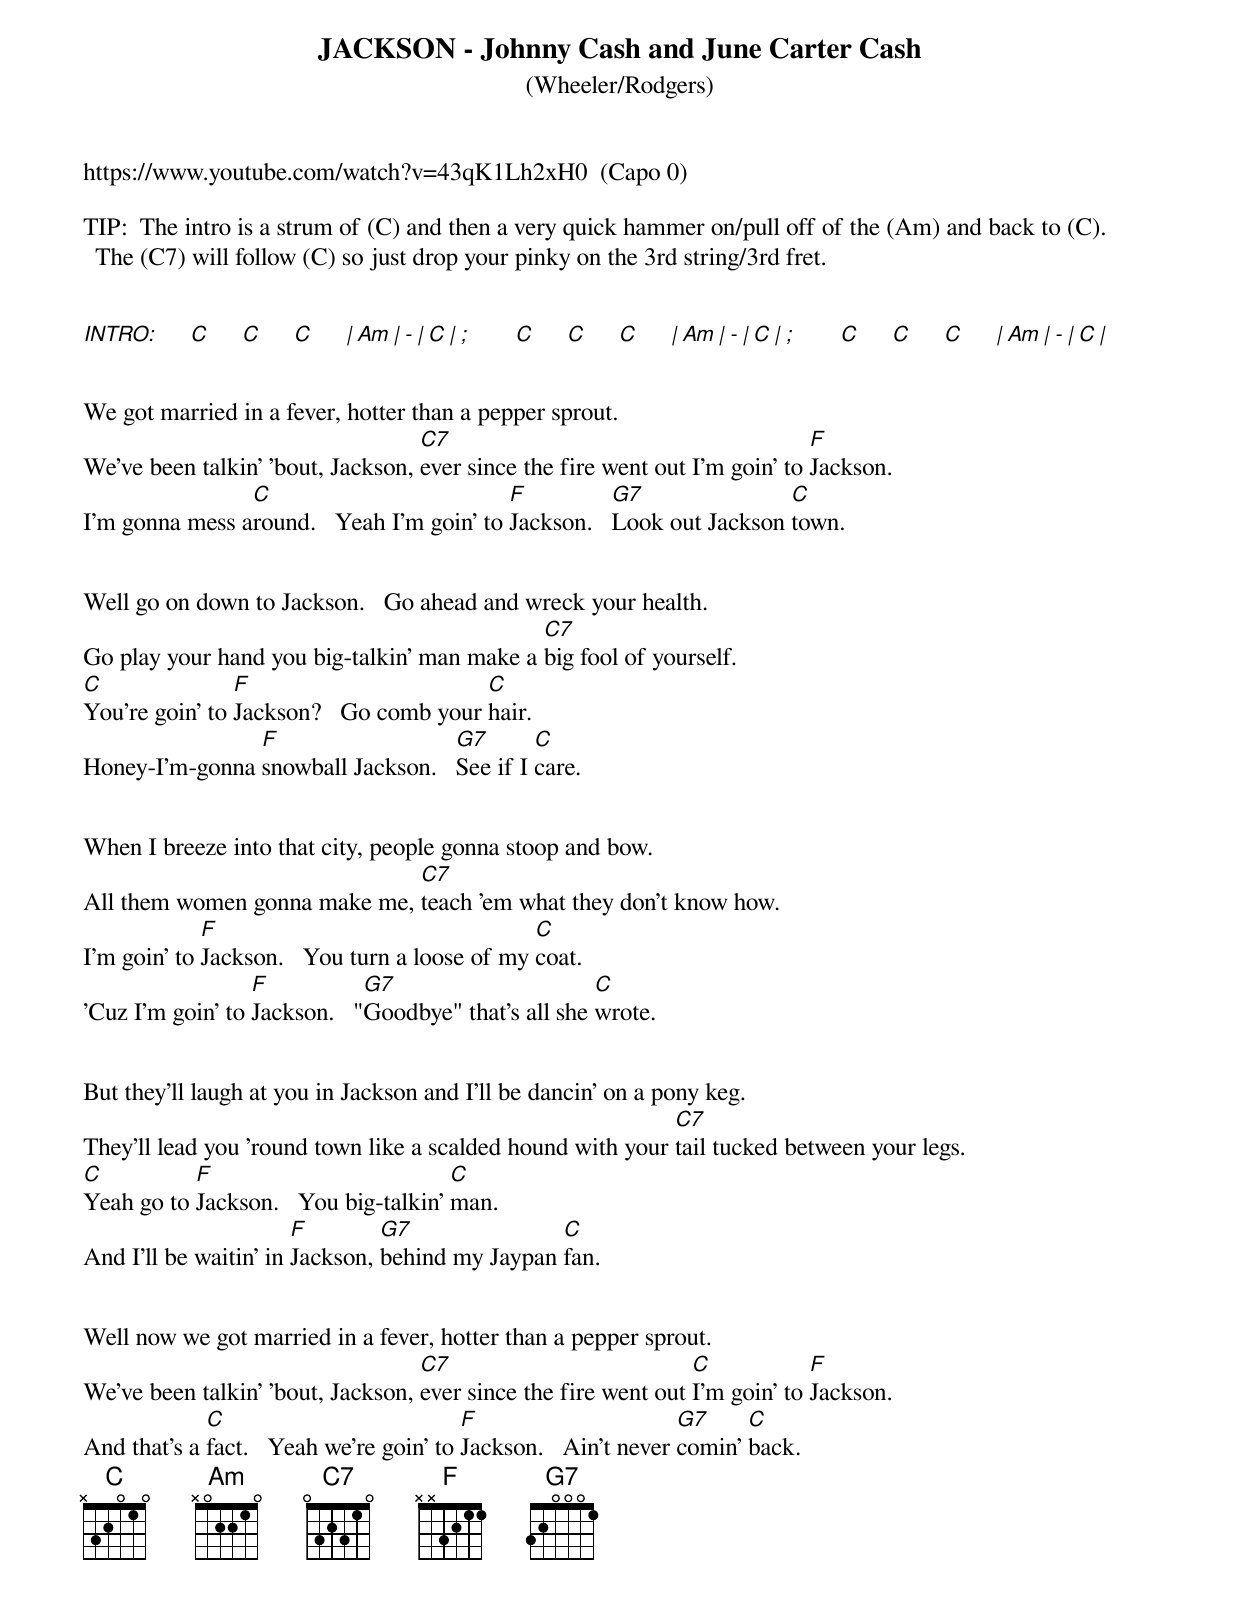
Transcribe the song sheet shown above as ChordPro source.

{define: F base-fret 1 frets x x 3 2 1 1}
{t: JACKSON - Johnny Cash and June Carter Cash}
{st: (Wheeler/Rodgers)}
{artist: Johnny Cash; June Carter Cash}
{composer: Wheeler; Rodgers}


https://www.youtube.com/watch?v=43qK1Lh2xH0  (Capo 0)

TIP:  The intro is a strum of (C) and then a very quick hammer on/pull off of the (Am) and back to (C).  The (C7) will follow (C) so just drop your pinky on the 3rd string/3rd fret.


[INTRO:]     [C]     [C]     [C]     [|][Am][|][-][|][C][|][;]       [C]     [C]     [C]     [|][Am][|][-][|][C][|][;]       [C]     [C]     [C]     [|][Am][|][-][|][C][|]


We got married in a fever, hotter than a pepper sprout.
We've been talkin' 'bout, Jackson, [C7]ever since the fire went out I'm goin' to [F]Jackson.
I'm gonna mess a[C]round.   Yeah I'm goin' to [F]Jackson.   [G7]Look out Jackson [C]town.


Well go on down to Jackson.   Go ahead and wreck your health.
Go play your hand you big-talkin' man make a [C7]big fool of yourself.
[C]You're goin' to [F]Jackson?   Go comb your [C]hair.
Honey-I'm-gonna [F]snowball Jackson.   [G7]See if I [C]care.


When I breeze into that city, people gonna stoop and bow.
All them women gonna make me, [C7]teach 'em what they don't know how.
I'm goin' to [F]Jackson.   You turn a loose of my [C]coat.
'Cuz I'm goin' to [F]Jackson.   "[G7]Goodbye" that's all she [C]wrote.


But they'll laugh at you in Jackson and I'll be dancin' on a pony keg.
They'll lead you 'round town like a scalded hound with your [C7]tail tucked between your legs.
[C]Yeah go to [F]Jackson.   You big-talkin' [C]man.
And I'll be waitin' in [F]Jackson, [G7]behind my Jaypan [C]fan.


Well now we got married in a fever, hotter than a pepper sprout.
We've been talkin' 'bout, Jackson, [C7]ever since the fire went out [C]I'm goin' to [F]Jackson.
And that's a [C]fact.   Yeah we're goin' to [F]Jackson.   Ain't never [G7]comin' [C]back.
